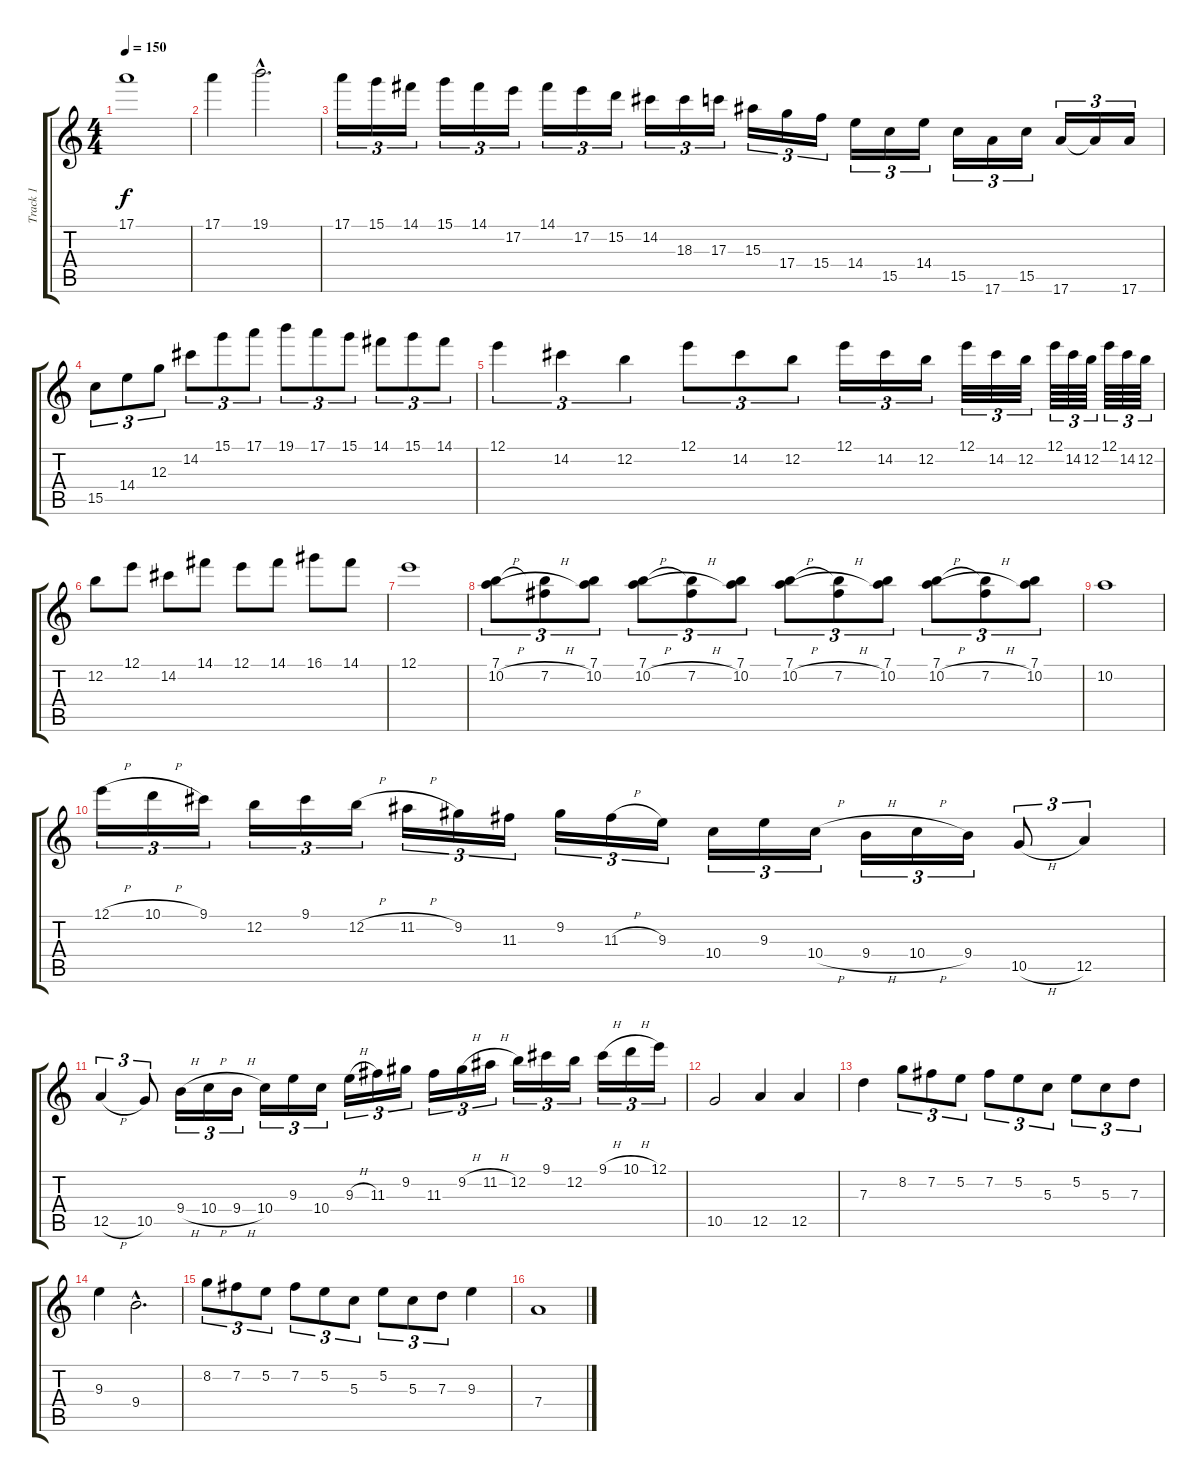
\track ("Track 1" "Track 1") {instrument distortionguitar}
\staff {score tabs}
\tuning (E4 B3 G3 D3 A2 E2) {hide}
\ts (4 4)
\tempo 150
\clef g2
\ks c
17.1.1{dy f} |
17.1.4 19.1{hac}.2{d} |
17.1.16{tu (3 2)} 15.1.16{tu (3 2)} 14.1.16{tu (3 2)} 15.1.16{tu (3 2)} 14.1.16{tu (3 2)} 17.2.16{tu (3 2)} 14.1.16{tu (3 2)} 17.2.16{tu (3 2)} 15.2.16{tu (3 2)} 14.2.16{tu (3 2)} 18.3.16{tu (3 2)} 17.3.16{tu (3 2)} 15.3.16{tu (3 2)} 17.4.16{tu (3 2)} 15.4.16{tu (3 2)} 14.4.16{tu (3 2)} 15.5.16{tu (3 2)} 14.4.16{tu (3 2)} 15.5.16{tu (3 2)} 17.6.16{tu (3 2)} 15.5.16{tu (3 2)} 17.6.16{tu (3 2)} 17.6{t}.16{tu (3 2)} 17.6.16{tu (3 2)} |
15.5.8{tu (3 2)} 14.4.8{tu (3 2)} 12.3.8{tu (3 2)} 14.2.8{tu (3 2)} 15.1.8{tu (3 2)} 17.1.8{tu (3 2)} 19.1.8{tu (3 2)} 17.1.8{tu (3 2)} 15.1.8{tu (3 2)} 14.1.8{tu (3 2)} 15.1.8{tu (3 2)} 14.1.8{tu (3 2)} |
12.1.4{tu (3 2)} 14.2.4{tu (3 2)} 12.2.4{tu (3 2)} 12.1.8{tu (3 2)} 14.2.8{tu (3 2)} 12.2.8{tu (3 2)} 12.1.16{tu (3 2)} 14.2.16{tu (3 2)} 12.2.16{tu (3 2)} 12.1.32{tu (3 2)} 14.2.32{tu (3 2)} 12.2.32{tu (3 2)} 12.1.64{tu (3 2)} 14.2.64{tu (3 2)} 12.2.64{tu (3 2)} 12.1.64{tu (3 2)} 14.2.64{tu (3 2)} 12.2.64{tu (3 2)} |
12.2.8{volume 16} 12.1.8 14.2.8 14.1.8 12.1.8 14.1.8 16.1.8 14.1.8 |
12.1.1 |
(7.1 10.2{h}).8{tu (3 2)} (7.1{t} 7.2{h}).8{tu (3 2)} (7.1 10.2).8{tu (3 2)} (7.1 10.2{h}).8{tu (3 2)} (7.1{t} 7.2{h}).8{tu (3 2)} (7.1 10.2).8{tu (3 2)} (7.1 10.2{h}).8{tu (3 2)} (7.1{t} 7.2{h}).8{tu (3 2)} (7.1 10.2).8{tu (3 2)} (7.1 10.2{h}).8{tu (3 2)} (7.1{t} 7.2{h}).8{tu (3 2)} (7.1 10.2).8{tu (3 2)} |
10.2.1 |
12.1{h}.16{tu (3 2)} 10.1{h}.16{tu (3 2)} 9.1.16{tu (3 2)} 12.2.16{tu (3 2)} 9.1.16{tu (3 2)} 12.2{h}.16{tu (3 2)} 11.2{h}.16{tu (3 2)} 9.2.16{tu (3 2)} 11.3.16{tu (3 2)} 9.2.16{tu (3 2)} 11.3{h}.16{tu (3 2)} 9.3.16{tu (3 2)} 10.4.16{tu (3 2)} 9.3.16{tu (3 2)} 10.4{h}.16{tu (3 2)} 9.4{h}.16{tu (3 2)} 10.4{h}.16{tu (3 2)} 9.4.16{tu (3 2)} 10.5{h}.8{tu (3 2)} 12.5.4{tu (3 2)} |
12.5{h}.4{tu (3 2)} 10.5.8{tu (3 2)} 9.4{h}.16{tu (3 2)} 10.4{h}.16{tu (3 2)} 9.4{h}.16{tu (3 2)} 10.4.16{tu (3 2)} 9.3.16{tu (3 2)} 10.4.16{tu (3 2)} 9.3{h}.16{tu (3 2)} 11.3.16{tu (3 2)} 9.2.16{tu (3 2)} 11.3.16{tu (3 2)} 9.2{h}.16{tu (3 2)} 11.2{h}.16{tu (3 2)} 12.2.16{tu (3 2)} 9.1.16{tu (3 2)} 12.2.16{tu (3 2)} 9.1{h}.16{tu (3 2)} 10.1{h}.16{tu (3 2)} 12.1.16{tu (3 2)} |
10.5.2 12.5.4 12.5.4 |
7.3.4 8.2.8{tu (3 2)} 7.2.8{tu (3 2)} 5.2.8{tu (3 2)} 7.2.8{tu (3 2)} 5.2.8{tu (3 2)} 5.3.8{tu (3 2)} 5.2.8{tu (3 2)} 5.3.8{tu (3 2)} 7.3.8{tu (3 2)} |
9.3.4 9.4{hac}.2{d} |
8.2.8{tu (3 2)} 7.2.8{tu (3 2)} 5.2.8{tu (3 2)} 7.2.8{tu (3 2)} 5.2.8{tu (3 2)} 5.3.8{tu (3 2)} 5.2.8{tu (3 2)} 5.3.8{tu (3 2)} 7.3.8{tu (3 2)} 9.3.4 |
7.4.1
